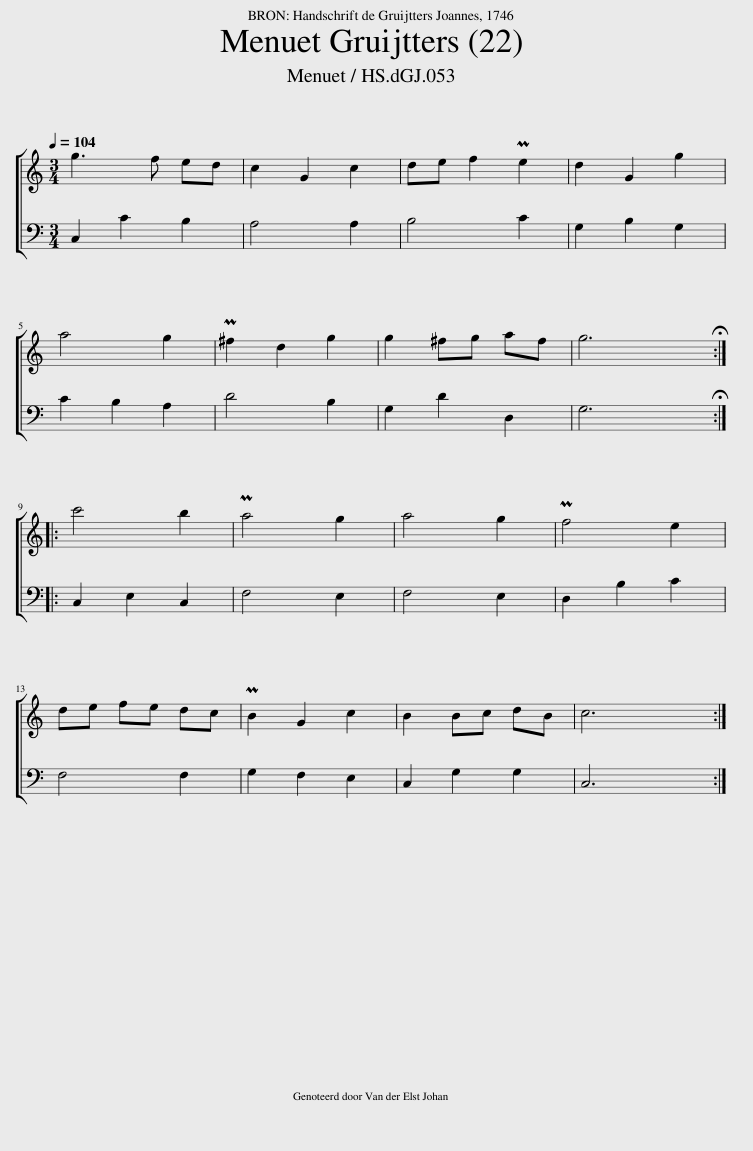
X:1
%%score [ 1 2 ]
L:1/8
Q:1/4=104
M:3/4
I:linebreak $
K:C
V:1 treble
V:2 bass
V:1
 g3 f ed | c2 G2 c2 | de f2 Pe2 | d2 G2 g2 |$ a4 g2 | %5
 P^f2 d2 g2 | g2 ^fg af | g6 ::$ c'4 b2 | Pa4 g2 | %10
 a4 g2 | Pf4 e2 |$ de fe dc | PB2 G2 c2 | B2 Bc dB | %15
 c6 :| %16
V:2
 C,2 C2 B,2 | A,4 A,2 | B,4 C2 | G,2 B,2 G,2 |$ C2 B,2 A,2 | %5
 D4 B,2 | G,2 D2 D,2 | G,6 ::$ C,2 E,2 C,2 | F,4 E,2 | %10
 F,4 E,2 | D,2 B,2 C2 |$ F,4 F,2 | G,2 F,2 E,2 | C,2 G,2 G,2 | %15
 C,6 :| %16
